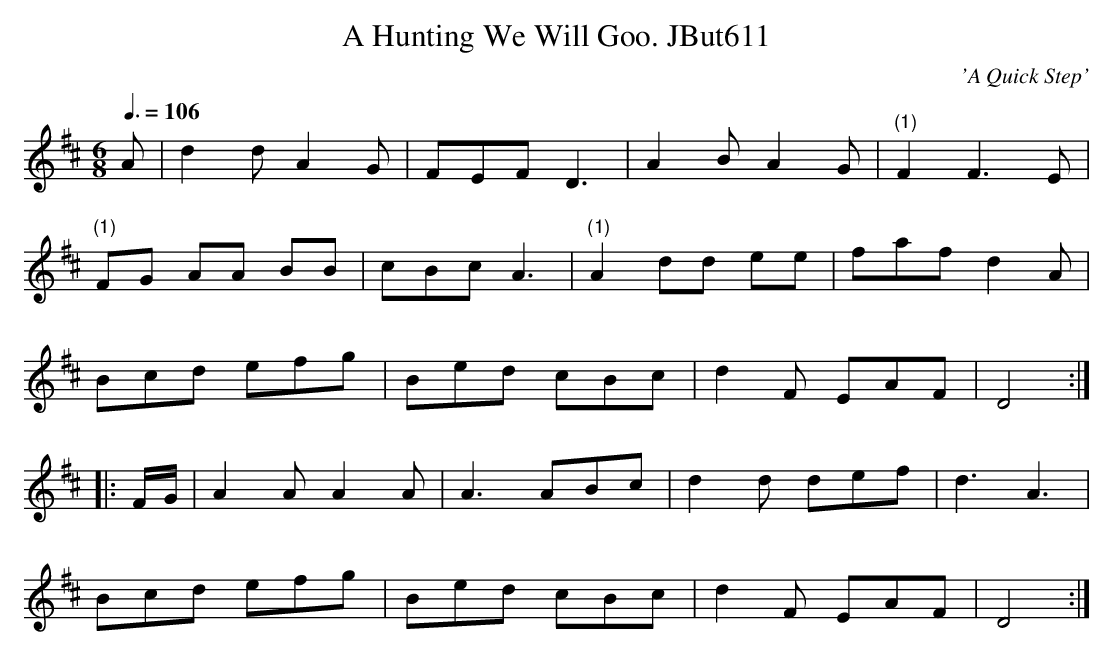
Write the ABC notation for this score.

X:1
T:Hunting We Will Goo. JBut611, A
C:'A Quick Step'
M:6/8
Q:3/8=106
L:1/8
K:D
A|d2dA2G|FEF D3|A2B A2G|"(1)"F2F3E|
"(1)"FG AA BB|cBcA3|"(1)"A2dd ee|fafd2A|
Bcd efg|Bed cBc|d2F EAF|D4:|
|:F/G/|A2AA2A|A3 ABc|d2d def|d3A3|
Bcd efg|Bed cBc|d2F EAF|D4:|
